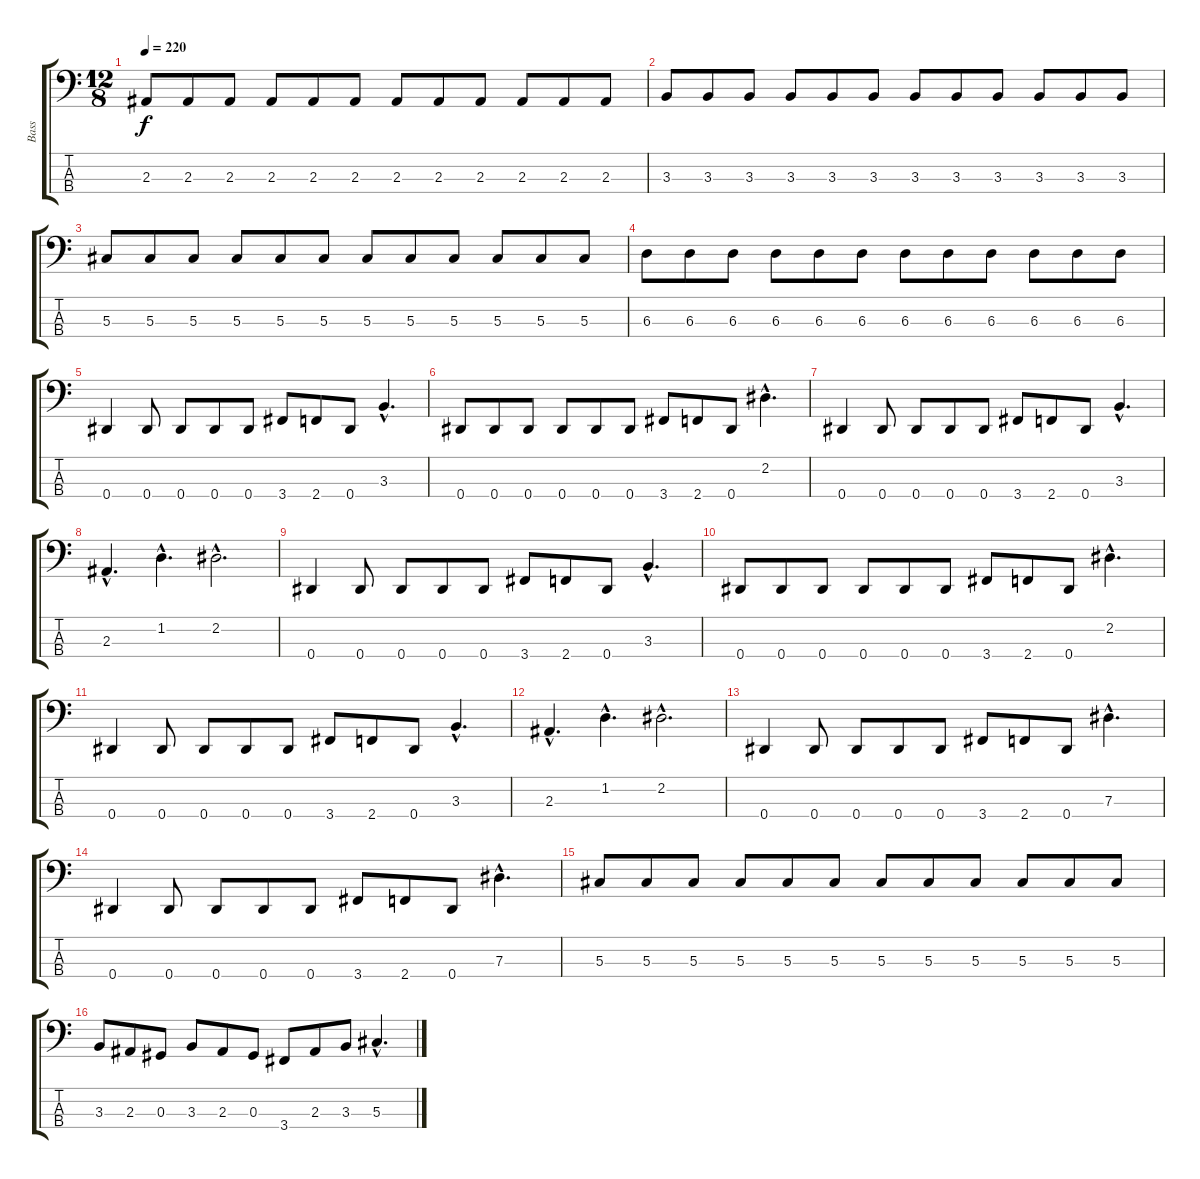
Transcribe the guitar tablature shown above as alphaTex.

\track ("Bass" "Bass") {instrument electricbasspick}
\staff {score tabs}
\tuning (Gb2 Db2 Ab1 Eb1) {hide}
\ts (12 8)
\tempo 220
\clef f4
\ks c
2.3.8{dy f} 2.3.8 2.3.8 2.3.8 2.3.8 2.3.8 2.3.8 2.3.8 2.3.8 2.3.8 2.3.8 2.3.8 |
3.3.8 3.3.8 3.3.8 3.3.8 3.3.8 3.3.8 3.3.8 3.3.8 3.3.8 3.3.8 3.3.8 3.3.8 |
5.3.8 5.3.8 5.3.8 5.3.8 5.3.8 5.3.8 5.3.8 5.3.8 5.3.8 5.3.8 5.3.8 5.3.8 |
6.3.8 6.3.8 6.3.8 6.3.8 6.3.8 6.3.8 6.3.8 6.3.8 6.3.8 6.3.8 6.3.8 6.3.8 |
0.4.4 0.4.8 0.4.8 0.4.8 0.4.8 3.4.8 2.4.8 0.4.8 3.3{hac}.4{d} |
0.4.8 0.4.8 0.4.8 0.4.8 0.4.8 0.4.8 3.4.8 2.4.8 0.4.8 2.2{hac}.4{d} |
0.4.4 0.4.8 0.4.8 0.4.8 0.4.8 3.4.8 2.4.8 0.4.8 3.3{hac}.4{d} |
2.3{hac}.4{d} 1.2{hac}.4{d} 2.2{hac}.2{d} |
0.4.4 0.4.8 0.4.8 0.4.8 0.4.8 3.4.8 2.4.8 0.4.8 3.3{hac}.4{d} |
0.4.8 0.4.8 0.4.8 0.4.8 0.4.8 0.4.8 3.4.8 2.4.8 0.4.8 2.2{hac}.4{d} |
0.4.4 0.4.8 0.4.8 0.4.8 0.4.8 3.4.8 2.4.8 0.4.8 3.3{hac}.4{d} |
2.3{hac}.4{d} 1.2{hac}.4{d} 2.2{hac}.2{d} |
0.4.4 0.4.8 0.4.8 0.4.8 0.4.8 3.4.8 2.4.8 0.4.8 7.3{hac}.4{d} |
0.4.4 0.4.8 0.4.8 0.4.8 0.4.8 3.4.8 2.4.8 0.4.8 7.3{hac}.4{d} |
5.3.8 5.3.8 5.3.8 5.3.8 5.3.8 5.3.8 5.3.8 5.3.8 5.3.8 5.3.8 5.3.8 5.3.8 |
3.3.8 2.3.8 0.3.8 3.3.8 2.3.8 0.3.8 3.4.8 2.3.8 3.3.8 5.3{hac}.4{d}
